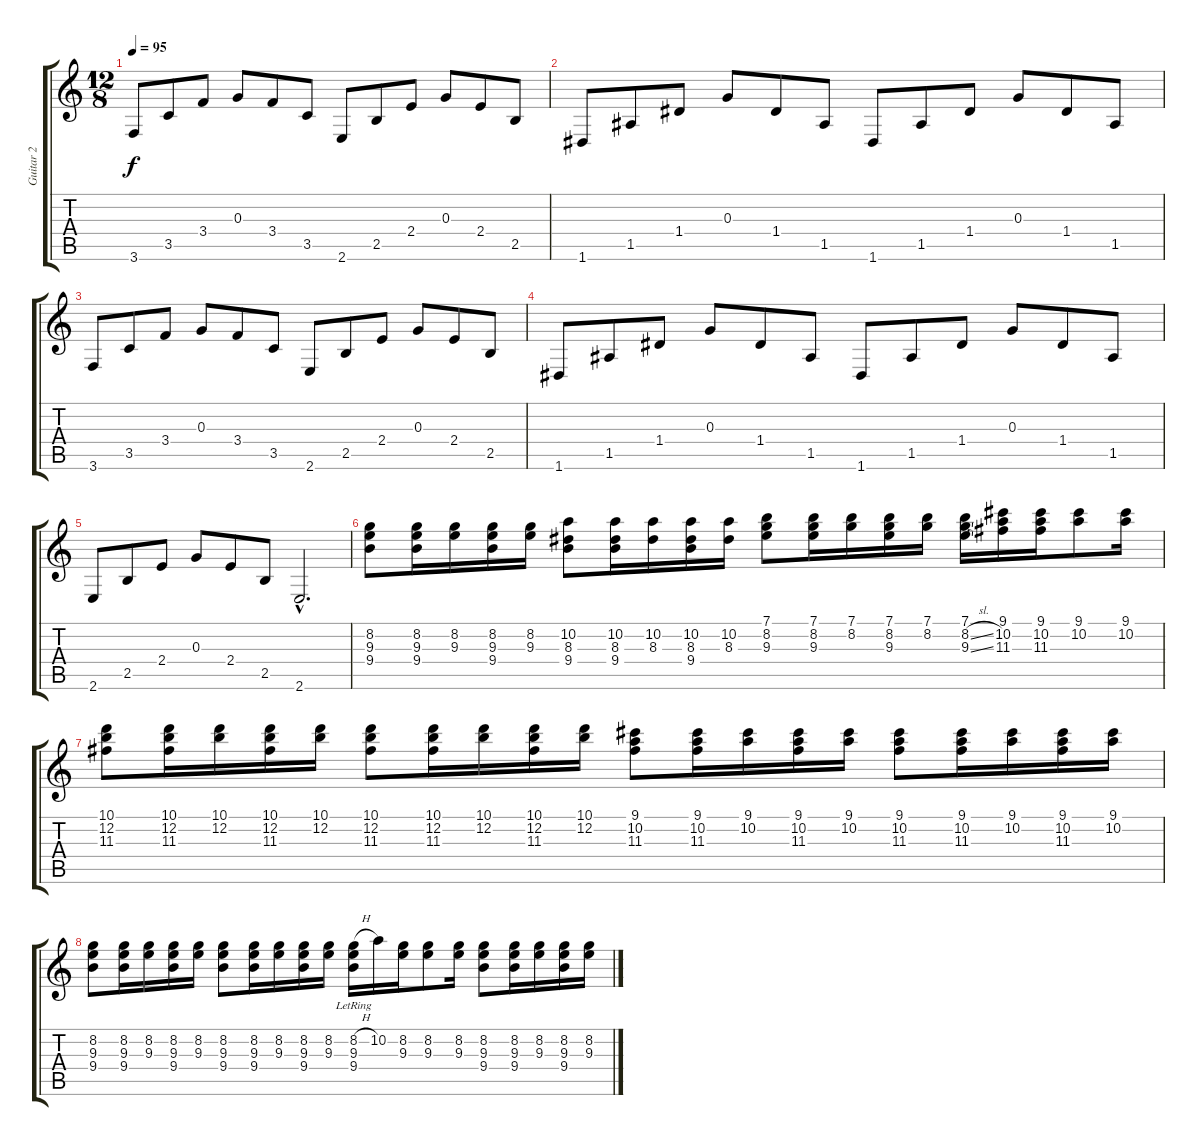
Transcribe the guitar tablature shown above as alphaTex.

\track ("Guitar 2" "Guitar 2") {instrument electricguitarclean}
\staff {score tabs}
\tuning (E4 B3 G3 D3 A2 D2) {hide}
\ts (12 8)
\tempo 95
\clef g2
\ks c
3.6.8{dy f} 3.5.8 3.4.8 0.3.8 3.4.8 3.5.8 2.6.8 2.5.8 2.4.8 0.3.8 2.4.8 2.5.8 |
1.6.8 1.5.8 1.4.8 0.3.8 1.4.8 1.5.8 1.6.8 1.5.8 1.4.8 0.3.8 1.4.8 1.5.8 |
3.6.8 3.5.8 3.4.8 0.3.8 3.4.8 3.5.8 2.6.8 2.5.8 2.4.8 0.3.8 2.4.8 2.5.8 |
1.6.8 1.5.8 1.4.8 0.3.8 1.4.8 1.5.8 1.6.8 1.5.8 1.4.8 0.3.8 1.4.8 1.5.8 |
2.6.8 2.5.8 2.4.8 0.3.8 2.4.8 2.5.8 2.6{hac}.2{d} |
(8.2 9.3 9.4).8 (8.2 9.3 9.4).16 (8.2 9.3).16 (8.2 9.3 9.4).16 (8.2 9.3).16 (10.2 8.3 9.4).8 (10.2 8.3 9.4).16 (10.2 8.3).16 (10.2 8.3 9.4).16 (10.2 8.3).16 (7.1 8.2 9.3).8 (7.1 8.2 9.3).16 (7.1 8.2).16 (7.1 8.2 9.3).16 (7.1 8.2).16 (7.1 8.2{sl} 9.3{sl}).16 (9.1 10.2 11.3).16 (9.1 10.2 11.3).16 (9.1 10.2).8 (9.1 10.2).16 |
(10.1 12.2 11.3).8 (10.1 12.2 11.3).16 (10.1 12.2).16 (10.1 12.2 11.3).16 (10.1 12.2).16 (10.1 12.2 11.3).8 (10.1 12.2 11.3).16 (10.1 12.2).16 (10.1 12.2 11.3).16 (10.1 12.2).16 (9.1 10.2 11.3).8 (9.1 10.2 11.3).16 (9.1 10.2).16 (9.1 10.2 11.3).16 (9.1 10.2).16 (9.1 10.2 11.3).8 (9.1 10.2 11.3).16 (9.1 10.2).16 (9.1 10.2 11.3).16 (9.1 10.2).16 |
(8.2 9.3 9.4).8 (8.2 9.3 9.4).16 (8.2 9.3).16 (8.2 9.3 9.4).16 (8.2 9.3).16 (8.2 9.3 9.4).8 (8.2 9.3 9.4).16 (8.2 9.3).16 (8.2 9.3 9.4).16 (8.2 9.3).16 (8.2{h} 9.3{lr} 9.4{lr}).16 10.2.16 (8.2 9.3).16 (8.2 9.3).8 (8.2 9.3).16 (8.2 9.3 9.4).8 (8.2 9.3 9.4).16 (8.2 9.3).16 (8.2 9.3 9.4).16 (8.2 9.3).16
